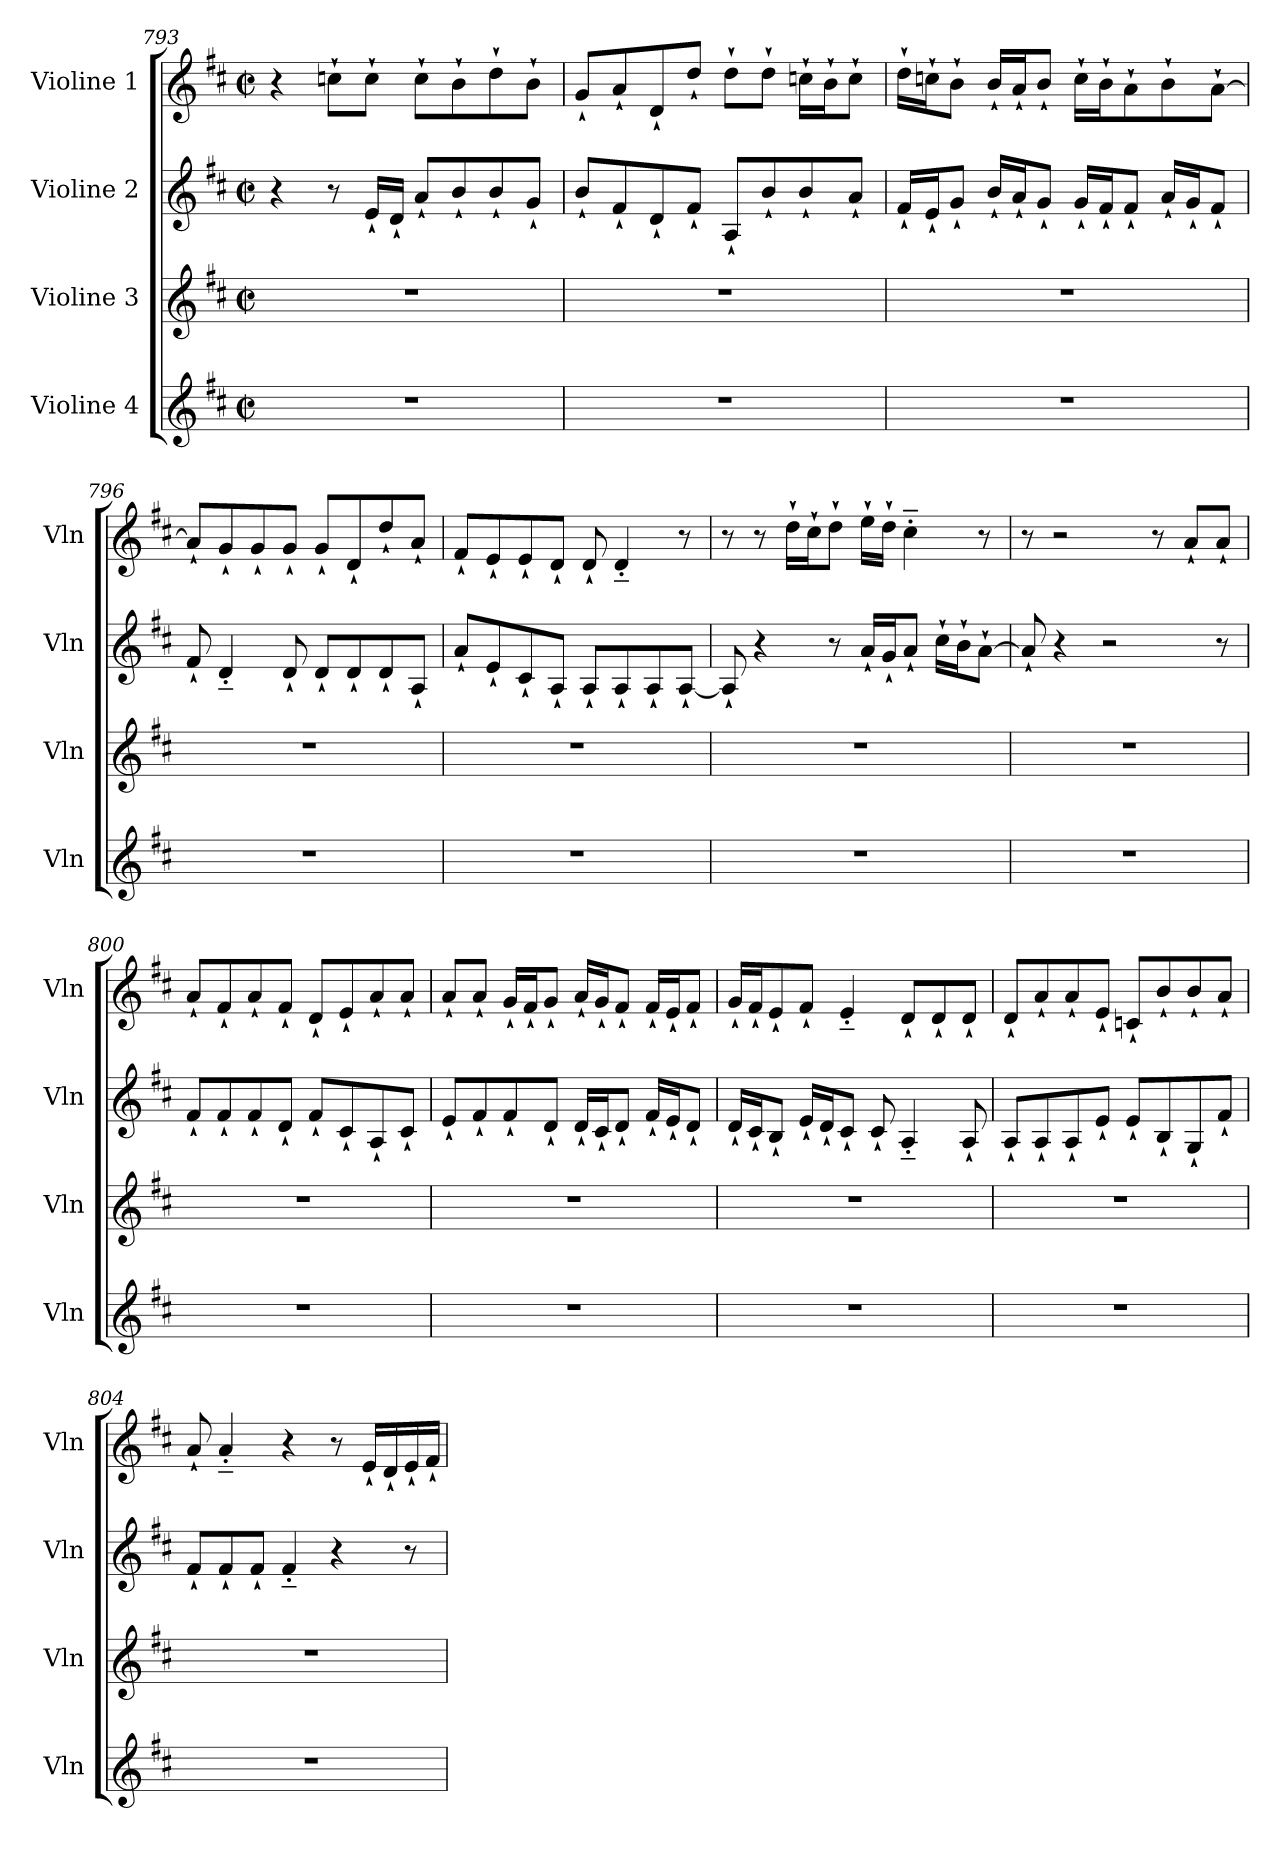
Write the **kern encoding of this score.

**kern	**kern	**kern	**kern
*part4	*part3	*part2	*part1
*staff4	*staff3	*staff2	*staff1
*I"Violine 4	*I"Violine 3	*I"Violine 2	*I"Violine 1
*I'Vln	*I'Vln	*I'Vln	*I'Vln
*clefG2	*clefG2	*clefG2	*clefG2
*k[f#c#]	*k[f#c#]	*k[f#c#]	*k[f#c#]
*D:	*D:	*D:	*D:
*M2/2	*M2/2	*M2/2	*M2/2
*met(c|)	*met(c|)	*met(c|)	*met(c|)
=793	=793	=793	=793
1r	1r	4r	4r
.	.	8r	8ccn`\L
.	.	16e`/LL	8cc`\J
.	.	16d`/JJ	.
.	.	8a`/L	8cc`\L
.	.	8b`/	8b`\
.	.	8b`/	8dd`\
.	.	8g`/J	8b`\J
=794	=794	=794	=794
1r	1r	8b`/L	8g`/L
.	.	8f#`/	8a`/
.	.	8d`/	8d`/
.	.	8f#`/J	8dd`/J
.	.	8A`/L	8dd`\L
.	.	8b`/	8dd`\J
.	.	8b`/	16ccn`\LL
.	.	.	16b`\J
.	.	8a`/J	8cc`\J
!!LO:LB:g=z
=795	=795	=795	=795
1r	1r	16f#`/LL	16dd`\LL
.	.	16e`/J	16ccn`\J
.	.	8g`/J	8b`\J
.	.	16b`/LL	16b`/LL
.	.	16a`/J	16a`/J
.	.	8g`/J	8b`/J
.	.	16g`/LL	16cc`\LL
.	.	16f#`/J	16b`\J
.	.	8f#`/J	8a`\
.	.	16a`/LL	8b`\
.	.	16g`/J	.
.	.	8f#`/J	[8a`\J
=796	=796	=796	=796
1r	1r	8f#`/	8a`/L]
.	.	4d~'/	8g`/
.	.	.	8g`/
.	.	8d`/	8g`/J
.	.	8d`/L	8g`/L
.	.	8d`/	8d`/
.	.	8d`/	8dd`/
.	.	8A`/J	8a`/J
=797	=797	=797	=797
1r	1r	8a`/L	8f#`/L
.	.	8e`/	8e`/
.	.	8c#`/	8e`/
.	.	8A`/J	8d`/J
.	.	8A`/L	8d`/
.	.	8A`/	4d~'/
.	.	8A`/	.
.	.	[8A`/J	8r
=798	=798	=798	=798
1r	1r	8A`/]	8r
.	.	4r	8r
.	.	.	16dd`\LL
.	.	.	16cc#`\J
.	.	8r	8dd`\J
.	.	16a`/LL	16ee`\LL
.	.	16g`/J	16dd`\JJ
.	.	8a`/J	4cc#~'\
.	.	16cc#`\LL	.
.	.	16b`\J	.
.	.	[8a`\J	8r
!!LO:PB:g=z
=799	=799	=799	=799
1r	1r	8a`/]	8r
.	.	4r	2r
.	.	2r	.
.	.	.	8r
.	.	.	8a`/L
.	.	8r	8a`/J
=800	=800	=800	=800
1r	1r	8f#`/L	8a`/L
.	.	8f#`/	8f#`/
.	.	8f#`/	8a`/
.	.	8d`/J	8f#`/J
.	.	8f#`/L	8d`/L
.	.	8c#`/	8e`/
.	.	8A`/	8a`/
.	.	8c#`/J	8a`/J
=801	=801	=801	=801
1r	1r	8e`/L	8a`/L
.	.	8f#`/	8a`/J
.	.	8f#`/	16g`/LL
.	.	.	16f#`/J
.	.	8d`/J	8g`/J
.	.	16d`/LL	16a`/LL
.	.	16c#`/J	16g`/J
.	.	8d`/J	8f#`/J
.	.	16f#`/LL	16f#`/LL
.	.	16e`/J	16e`/J
.	.	8d`/J	8f#`/J
=802	=802	=802	=802
1r	1r	16d`/LL	16g`/LL
.	.	16c#`/J	16f#`/J
.	.	8B`/J	8e`/
.	.	16e`/LL	8f#`/J
.	.	16d`/J	.
.	.	8c#`/J	4e~'/
.	.	8c#`/	.
.	.	4A~'/	8d`/L
.	.	.	8d`/
.	.	8A`/	8d`/J
!!LO:LB:g=z
=803	=803	=803	=803
1r	1r	8A`/L	8d`/L
.	.	8A`/	8a`/
.	.	8A`/	8a`/
.	.	8e`/J	8e`/J
.	.	8e`/L	8cn`/L
.	.	8B`/	8b`/
.	.	8G`/	8b`/
.	.	8f#`/J	8a`/J
=804	=804	=804	=804
1r	1r	8f#`/L	8a`/
.	.	8f#`/	4a~'/
.	.	8f#`/J	.
.	.	4f#~'/	4r
.	.	4r	8r
.	.	.	16e`/LL
.	.	.	16d`/
.	.	8r	16e`/
.	.	.	16f#`/JJ
=	=	=	=
*-	*-	*-	*-
